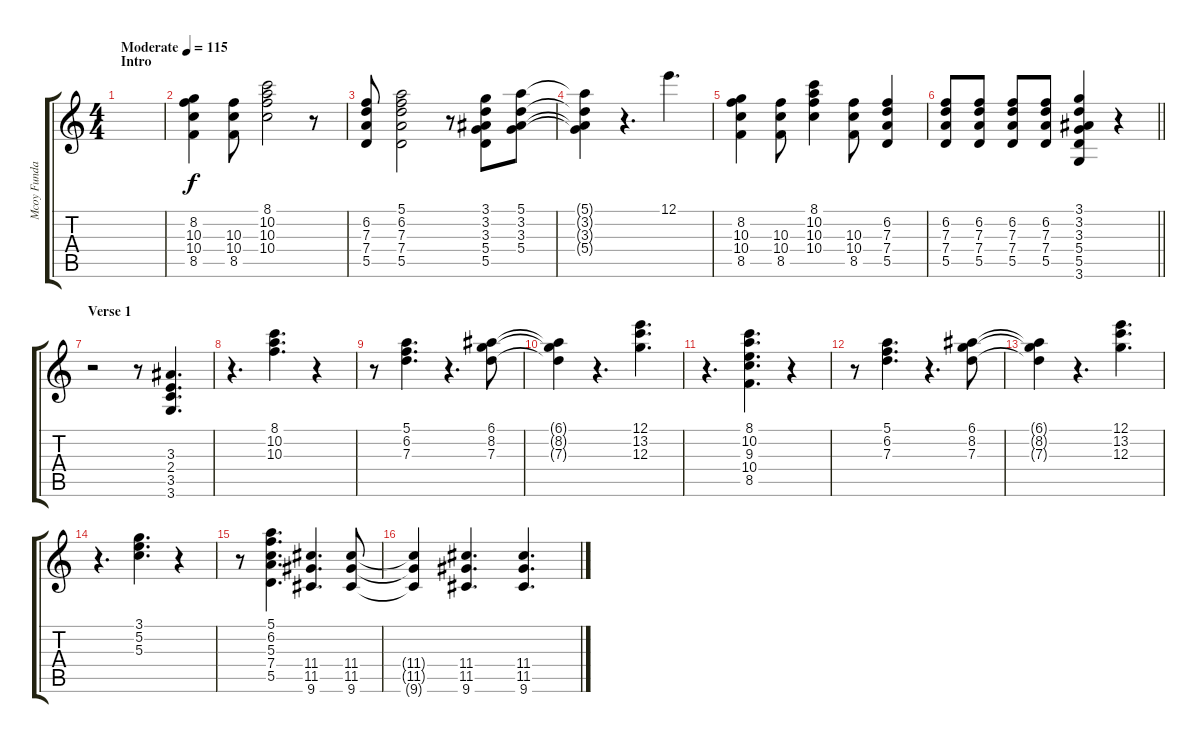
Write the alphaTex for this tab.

\track ("Mcoy Fundales(Rhythm)" "Mcoy Funda") {instrument electricguitarclean}
\staff {score tabs}
\tuning (E4 B3 G3 D3 A2 E2) {hide}
\ts (4 4)
\section ("" "Intro")
\tempo (115 "Moderate")
\clef g2
\ks c
|
(8.2 10.3 10.4 8.5).4 (10.3 10.4 8.5).8 (8.1 10.2 10.3 10.4).2 r.8 |
(6.2 7.3 7.4 5.5).8 (5.1 6.2 7.3 7.4 5.5).2 r.8 (3.1 3.2 3.3 5.4 5.5).8 (5.1 3.2 3.3 5.4).8 |
(5.1{t} 3.2{t} 3.3{t} 5.4{t}).4 r.4{d} 12.1.4{d instrument electricguitarclean} |
(8.2 10.3 10.4 8.5).4{instrument electricguitarclean} (10.3 10.4 8.5).8 (8.1 10.2 10.3 10.4).4 (10.3 10.4 8.5).8 (6.2 7.3 7.4 5.5).4 |
\barLineRight lightlight
(6.2 7.3 7.4 5.5).8 (6.2 7.3 7.4 5.5).8 (6.2 7.3 7.4 5.5).8 (6.2 7.3 7.4 5.5).8 (3.1 3.2 3.3 5.4 5.5 3.6).4 r.4 |
\section ("" "Verse 1")
r.2 r.8 (3.3 2.4 3.5 3.6).4{d volume 13 balance 8 instrument electricguitarjazz} |
r.4{d} (8.1 10.2 10.3).4{d volume 11 instrument electricguitarclean} r.4 |
r.8 (5.1 6.2 7.3).4{d} r.4{d} (6.1 8.2 7.3).8 |
(6.1{t} 8.2{t} 7.3{t}).4 r.4{d} (12.1 13.2 12.3).4{d} |
r.4{d} (8.1 10.2 9.3 10.4 8.5).4{d} r.4 |
r.8 (5.1 6.2 7.3).4{d} r.4{d} (6.1 8.2 7.3).8 |
(6.1{t} 8.2{t} 7.3{t}).4 r.4{d} (12.1 13.2 12.3).4{d} |
r.4{d} (3.1 5.2 5.3).4{d} r.4 |
r.8 (5.1 6.2 5.3 7.4 5.5).4{d} (11.4 11.5 9.6).4{d volume 10 balance 8 instrument electricguitarclean} (11.4 11.5 9.6).8 |
(11.4{t} 11.5{t} 9.6{t}).4 (11.4 11.5 9.6).4{d} (11.4 11.5 9.6).4{d}
